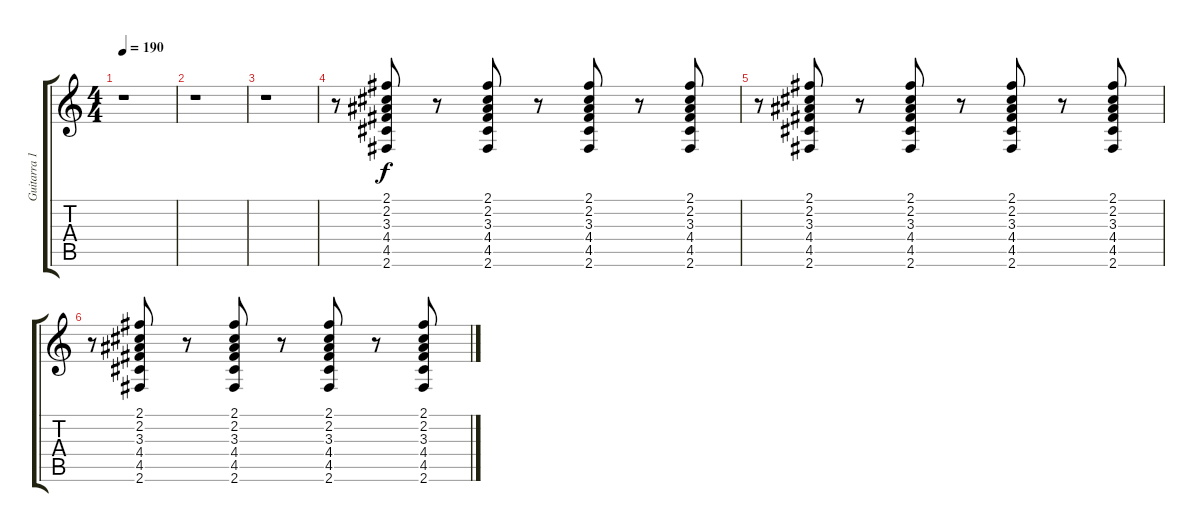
\track ("Guitarra 1" "Guitarra 1") {instrument acousticguitarnylon}
\staff {score tabs}
\tuning (E4 B3 G3 D3 A2 E2) {hide}
\ts (4 4)
\tempo 190
\clef g2
\ks c
r.1{dy f} |
r.1 |
r.1 |
r.8 (2.1 2.2 3.3 4.4 4.5 2.6).8 r.8 (2.1 2.2 3.3 4.4 4.5 2.6).8 r.8 (2.1 2.2 3.3 4.4 4.5 2.6).8 r.8 (2.1 2.2 3.3 4.4 4.5 2.6).8 |
r.8 (2.1 2.2 3.3 4.4 4.5 2.6).8 r.8 (2.1 2.2 3.3 4.4 4.5 2.6).8 r.8 (2.1 2.2 3.3 4.4 4.5 2.6).8 r.8 (2.1 2.2 3.3 4.4 4.5 2.6).8 |
r.8 (2.1 2.2 3.3 4.4 4.5 2.6).8 r.8 (2.1 2.2 3.3 4.4 4.5 2.6).8 r.8 (2.1 2.2 3.3 4.4 4.5 2.6).8 r.8 (2.1 2.2 3.3 4.4 4.5 2.6).8
